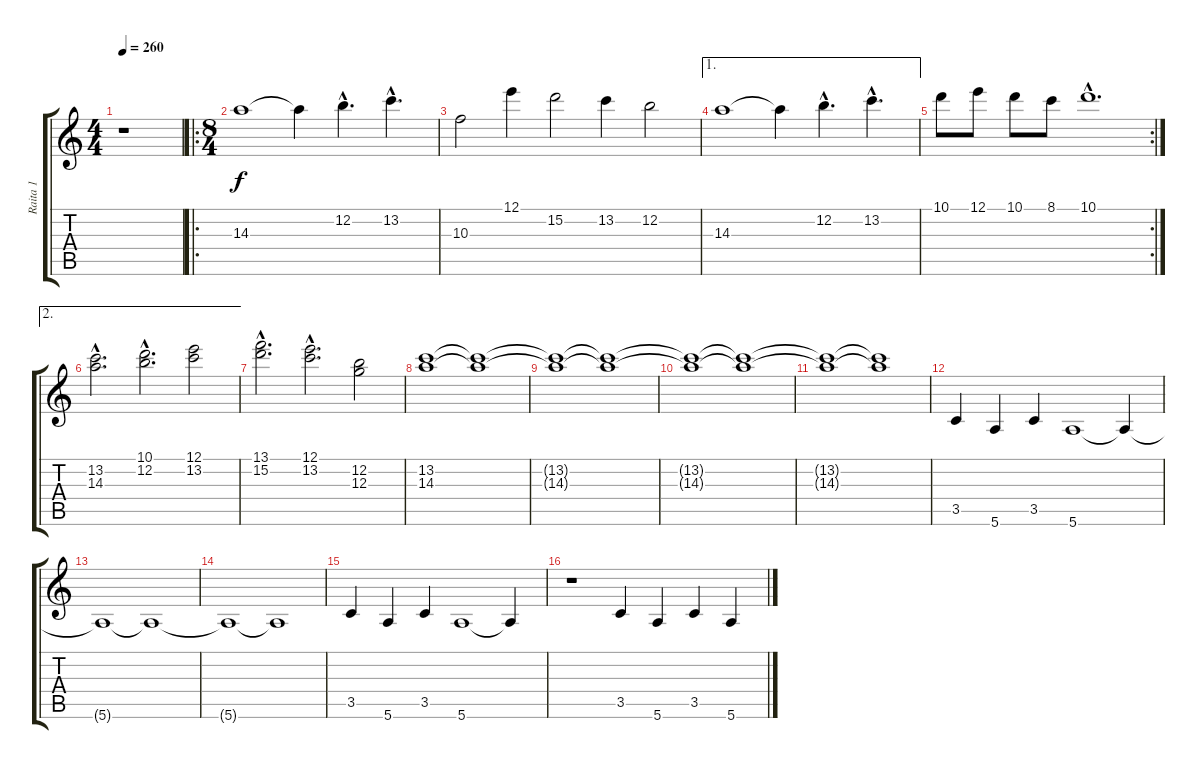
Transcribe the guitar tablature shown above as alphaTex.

\track ("Raita 1" "Raita 1") {instrument overdrivenguitar}
\staff {score tabs}
\tuning (E4 B3 G3 D3 A2 E2) {hide}
\ts (4 4)
\tempo 260
\clef g2
\ks c
r.1{dy f instrument overdrivenguitar} |
\ro
\ts (8 4)
14.3.1 14.3{t}.4 12.2{hac}.4{d} 13.2{hac}.4{d} |
10.3.2 12.1.4 15.2.2 13.2.4 12.2.2 |
\ae 1
14.3.1 14.3{t}.4 12.2{hac}.4{d} 13.2{hac}.4{d} |
\rc 2
10.1.8 12.1.8 10.1.8 8.1.8 10.1{hac}.1{d} |
\ae 2
(13.2{hac} 14.3{hac}).2{d} (10.1{hac} 12.2{hac}).2{d} (12.1 13.2).2 |
(13.1{hac} 15.2{hac}).2{d} (12.1{hac} 13.2{hac}).2{d} (12.2 12.3).2 |
(13.2 14.3).1 (13.2{t} 14.3{t}).1 |
(13.2{t} 14.3{t}).1 (13.2{t} 14.3{t}).1 |
(13.2{t} 14.3{t}).1 (13.2{t} 14.3{t}).1 |
(13.2{t} 14.3{t}).1 (13.2{t} 14.3{t}).1 |
3.5.4 5.6.4 3.5.4 5.6.1 5.6{t}.4 |
5.6{t}.1 5.6{t}.1 |
5.6{t}.1 5.6{t}.1 |
3.5.4 5.6.4 3.5.4 5.6.1 5.6{t}.4 |
r.1 3.5.4 5.6.4 3.5.4 5.6.4
